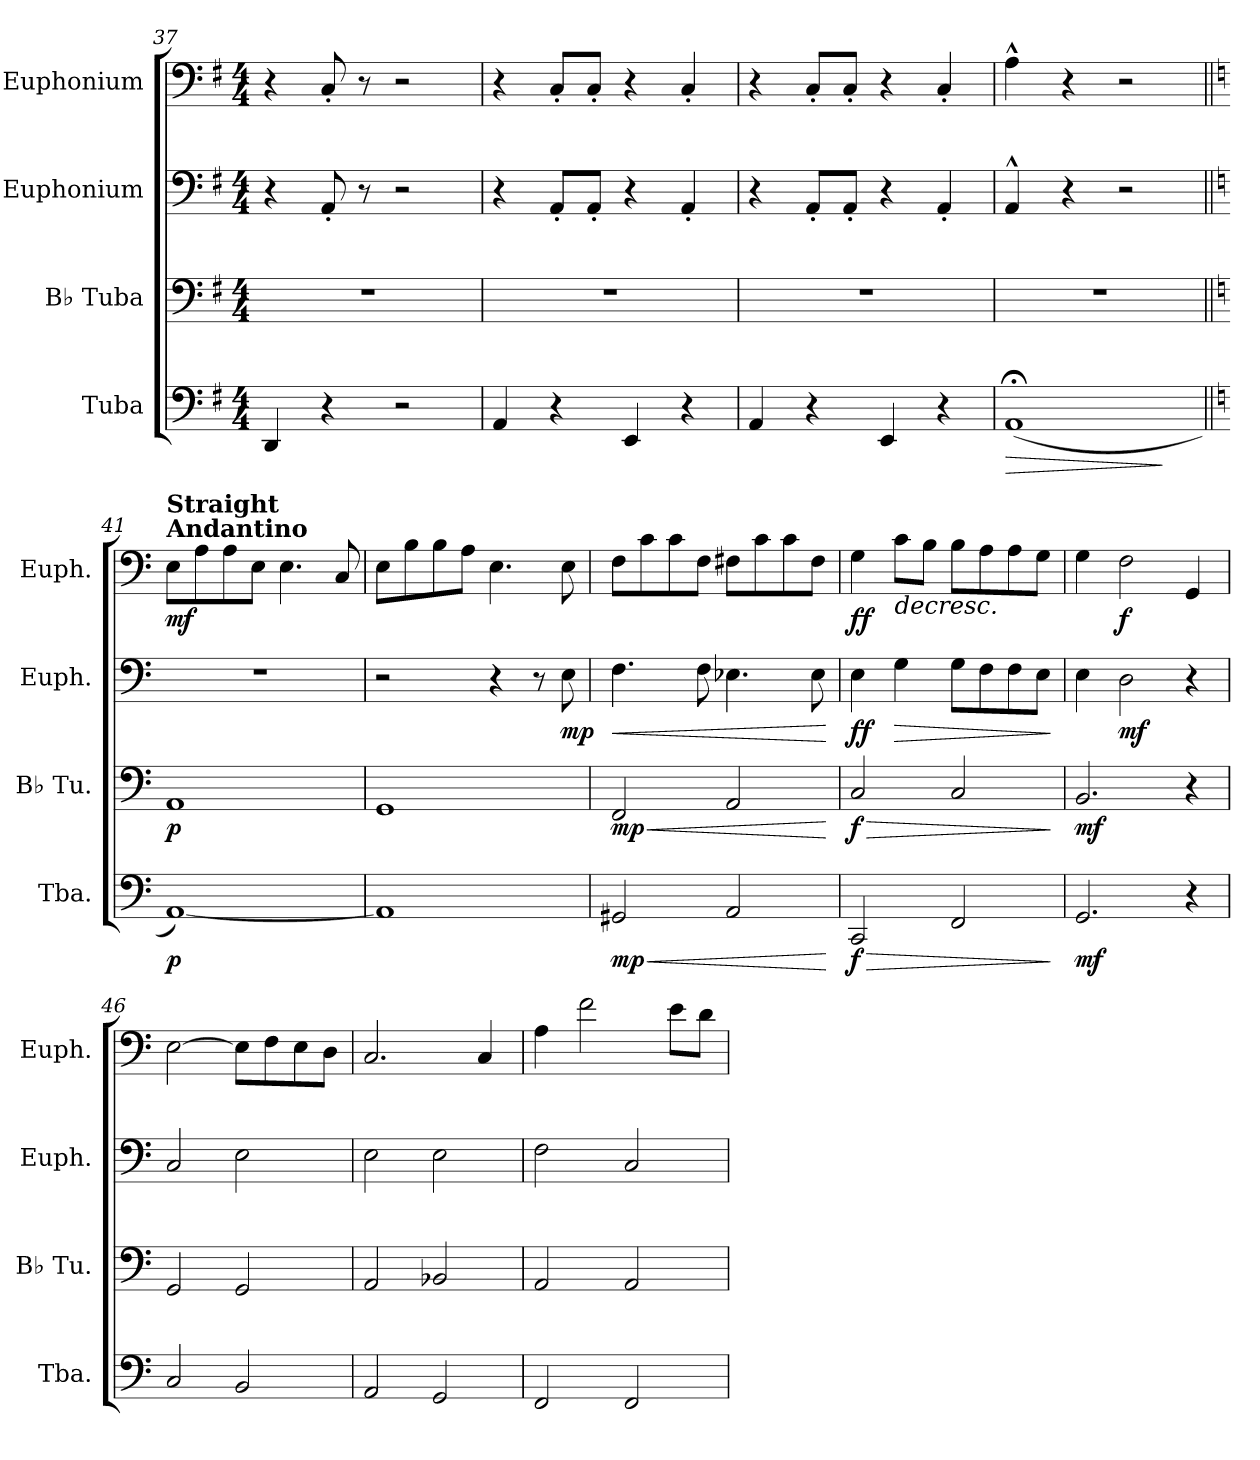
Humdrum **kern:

**kern	**dynam	**kern	**dynam	**kern	**dynam	**kern	**dynam
*part4	*part4	*part3	*part3	*part2	*part2	*part1	*part1
*staff4	*staff4	*staff3	*staff3	*staff2	*staff2	*staff1	*staff1
*I"Tuba	*	*I"B♭ Tuba	*	*I"Euphonium	*	*I"Euphonium	*
*I'Tba.	*	*I'B♭ Tu.	*	*I'Euph.	*	*I'Euph.	*
*clefF4	*	*clefF4	*	*clefF4	*	*clefF4	*
*k[f#]	*	*k[f#]	*	*k[f#]	*	*k[f#]	*
*M4/4	*	*M4/4	*	*M4/4	*	*M4/4	*
=37	=37	=37	=37	=37	=37	=37	=37
4DD/	.	1r	.	4r	.	4r	.
4r	.	.	.	8AA'/	.	8C'/	.
.	.	.	.	8r	.	8r	.
2r	.	.	.	2r	.	2r	.
=38	=38	=38	=38	=38	=38	=38	=38
4AA/	.	1r	.	4r	.	4r	.
4r	.	.	.	8AA'/L	.	8C'/L	.
.	.	.	.	8AA'/J	.	8C'/J	.
4EE/	.	.	.	4r	.	4r	.
4r	.	.	.	4AA'/	.	4C'/	.
=39	=39	=39	=39	=39	=39	=39	=39
4AA/	.	1r	.	4r	.	4r	.
4r	.	.	.	8AA'/L	.	8C'/L	.
.	.	.	.	8AA'/J	.	8C'/J	.
4EE/	.	.	.	4r	.	4r	.
4r	.	.	.	4AA'/	.	4C'/	.
=40	=40	=40	=40	=40	=40	=40	=40
!	!LO:HP:b	!	!	!	!	!	!
(1AA;<	>	1r	.	4AA^^/	.	4A^^\	.
.	.	.	.	4r	.	4r	.
.	.	.	.	2r	.	2r	.
.	]	.	.	.	.	.	.
!!LO:LB:g=z
=41||	=41||	=41||	=41||	=41||	=41||	=41||	=41||
*k[]	*	*k[]	*	*k[]	*	*k[]	*
!	!	!	!	!	!	!LO:TX:a:B:t=Andantino	!
!	!	!	!	!	!	!LO:TX:a:B:t=Straight	!
!	!LO:DY:b	!	!LO:DY:b	!	!	!	!LO:DY:b
[1AA)	p	1AA	p	1r	.	8E\L	mf
.	.	.	.	.	.	8A\	.
.	.	.	.	.	.	8A\	.
.	.	.	.	.	.	8E\J	.
.	.	.	.	.	.	4.E\	.
.	.	.	.	.	.	8C/	.
=42	=42	=42	=42	=42	=42	=42	=42
1AA]	.	1GG	.	2r	.	8E\L	.
.	.	.	.	.	.	8B\	.
.	.	.	.	.	.	8B\	.
.	.	.	.	.	.	8A\J	.
.	.	.	.	4r	.	4.E\	.
.	.	.	.	8r	.	.	.
!	!	!	!	!	!LO:DY:b	!	!
.	.	.	.	8E\	mp	8E\	.
=43	=43	=43	=43	=43	=43	=43	=43
!	!LO:HP:b	!	!LO:HP:b	!	!LO:HP:b	!	!
!	!LO:DY:n=1:b	!	!LO:DY:n=1:b	!	!	!	!
2GG#X/	< mp	2FF/	< mp	4.F\	<	8F\L	.
.	.	.	.	.	.	8c\	.
.	.	.	.	.	.	8c\	.
.	.	.	.	8F\	.	8F\J	.
2AA/	.	2AA/	.	4.E-X\	.	8F#X\L	.
.	.	.	.	.	.	8c\	.
.	.	.	.	.	.	8c\	.
.	.	.	.	8E-\	.	8F#\J	.
.	[	.	[	.	[	.	.
=44	=44	=44	=44	=44	=44	=44	=44
!	!LO:HP:b	!	!LO:HP:b	!	!	!	!
!	!LO:DY:n=1:b	!	!LO:DY:n=1:b	!	!LO:DY:b	!	!LO:DY:b
2CC/	> f	2C/	> f	4E\	ff	4G\	ff
!	!	!	!	!	!LO:HP:b	!	!LO:HP:b
.	.	.	.	4G\	>	8c\L	>
.	.	.	.	.	.	8B\J	.
2FF/	.	2C/	.	8G\L	.	8B\L	.
.	.	.	.	8F\	.	8A\	.
.	.	.	.	8F\	.	8A\	.
.	.	.	.	8E\J	.	8G\J	.
.	]	.	]	.	]	.	.
=45	=45	=45	=45	=45	=45	=45	=45
!	!LO:DY:b	!	!LO:DY:b	!	!	!	!
2.GG/	mf	2.BB/	mf	4E\	.	4G\	.
!	!	!	!	!	!LO:DY:b	!	!LO:DY:b
.	.	.	.	2D\	mf	2F\	f
4r	.	4r	.	4r	.	4GG/	]
=46	=46	=46	=46	=46	=46	=46	=46
2C/	.	2GG/	.	2C/	.	[2E\	.
2BB/	.	2GG/	.	2E\	.	8E\L]	.
.	.	.	.	.	.	8F\	.
.	.	.	.	.	.	8E\	.
.	.	.	.	.	.	8D\J	.
!!LO:LB:g=z
=47	=47	=47	=47	=47	=47	=47	=47
2AA/	.	2AA/	.	2E\	.	2.C/	.
2GG/	.	2BB-X/	.	2E\	.	.	.
.	.	.	.	.	.	4C/	.
=48	=48	=48	=48	=48	=48	=48	=48
2FF/	.	2AA/	.	2F\	.	4A\	.
.	.	.	.	.	.	2f\	.
2FF/	.	2AA/	.	2C/	.	.	.
.	.	.	.	.	.	8e\L	.
.	.	.	.	.	.	8d\J	.
=	=	=	=	=	=	=	=
*-	*-	*-	*-	*-	*-	*-	*-
